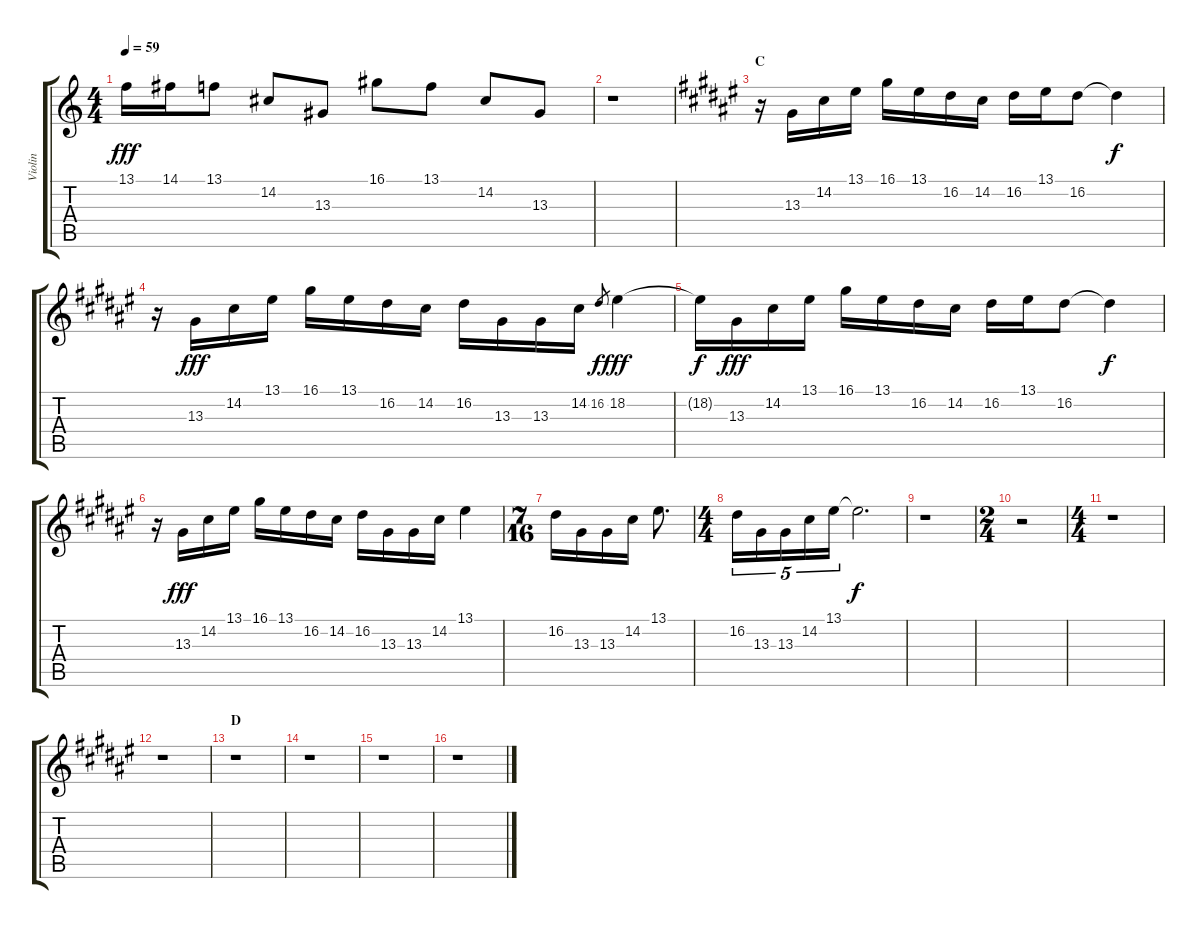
\track ("Violin" "Violin") {instrument violin}
\staff {score tabs}
\tuning (E4 B3 G3 D3 A2 E2) {hide}
\ts (4 4)
\tempo 59
\clef g2
\ks c
13.1.16{dy fff} 14.1.16 13.1.8 14.2.8 13.3.8 16.1.8 13.1.8 14.2.8 13.3.8 |
r.1 |
\section ("" "C")
\ks f#
r.16 13.3.16 14.2.16 13.1.16 16.1.16 13.1.16 16.2.16 14.2.16 16.2.16 13.1.16 16.2.8 16.2{t}.4{dy f} |
r.16 13.3.16{dy fff} 14.2.16 13.1.16 16.1.16 13.1.16 16.2.16 14.2.16 16.2.16 13.3.16 13.3.16 14.2.16 16.2.8{gr dy f} 18.2.4{dy fff} |
18.2{t}.16{dy f} 13.3.16{dy fff} 14.2.16 13.1.16 16.1.16 13.1.16 16.2.16 14.2.16 16.2.16 13.1.16 16.2.8 16.2{t}.4{dy f} |
r.16 13.3.16{dy fff} 14.2.16 13.1.16 16.1.16 13.1.16 16.2.16 14.2.16 16.2.16 13.3.16 13.3.16 14.2.16 13.1.4 |
\ts (7 16)
16.2.16 13.3.16 13.3.16 14.2.16 13.1.8{d} |
\ts (4 4)
16.2.16{tu (5 4)} 13.3.16{tu (5 4)} 13.3.16{tu (5 4)} 14.2.16{tu (5 4)} 13.1.16{tu (5 4)} 13.1{t}.2{d dy f} |
r.1 |
\ts (2 4)
r.2 |
\ts (4 4)
r.1 |
r.1 |
\section ("" "D")
r.1 |
r.1 |
r.1 |
r.1
